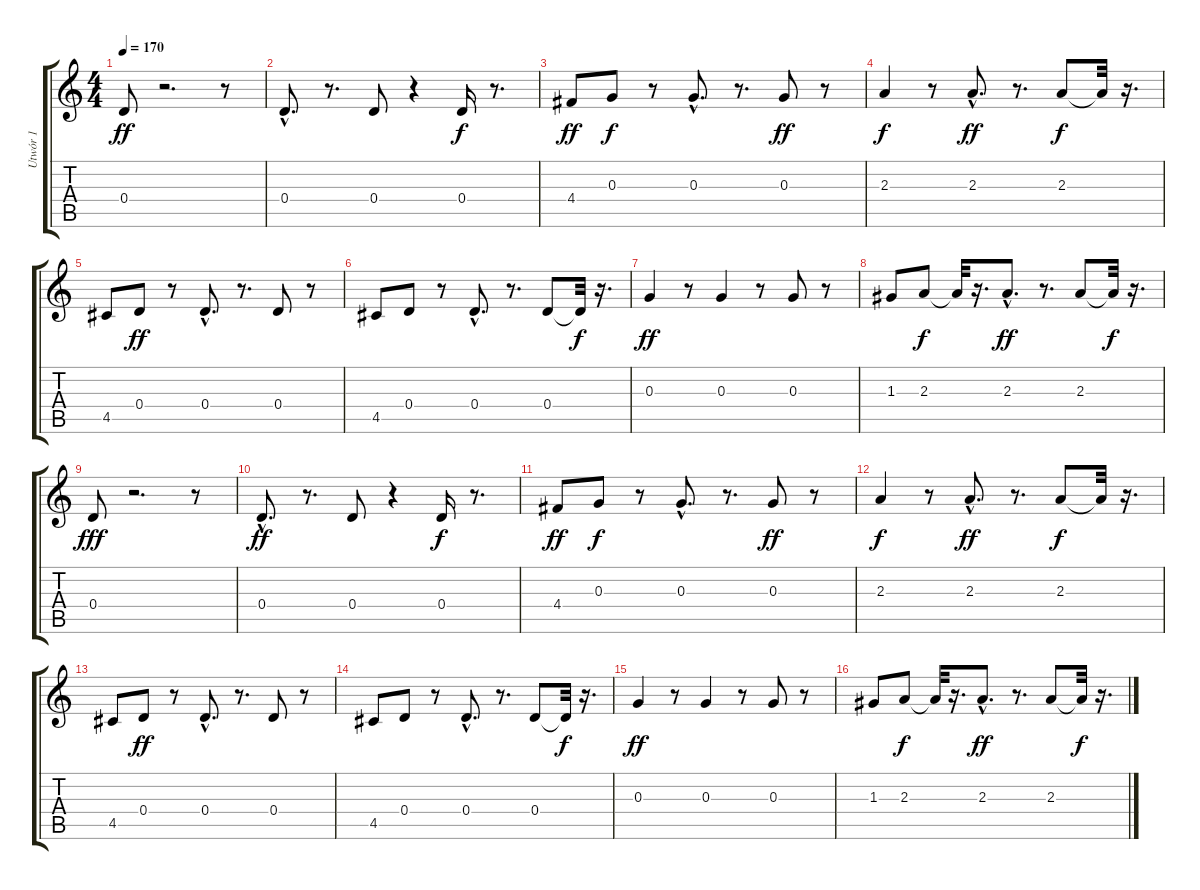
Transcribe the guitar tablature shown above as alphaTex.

\track ("Utwór 1" "Utwór 1") {instrument electricguitarclean}
\staff {score tabs}
\tuning (E4 B3 G3 D3 A2 E2) {hide}
\ts (4 4)
\tempo 170
\clef g2
\ks c
0.4.8{dy ff} r.2{d} r.8 |
0.4{hac}.8{d} r.8{d} 0.4.8 r.4 0.4.16{dy f} r.8{d} |
4.4.8{dy ff} 0.3.8{dy f} r.8 0.3{hac}.8{d} r.8{d} 0.3.8{dy ff} r.8 |
2.3.4{dy f} r.8 2.3{hac}.8{d dy ff} r.8{d} 2.3.8{dy f} 2.3{t}.32 r.16{d} |
4.5.8 0.4.8{dy ff} r.8 0.4{hac}.8{d} r.8{d} 0.4.8 r.8 |
4.5.8 0.4.8 r.8 0.4{hac}.8{d} r.8{d} 0.4.8 0.4{t}.32{dy f} r.16{d} |
0.3.4{dy ff} r.8 0.3.4 r.8 0.3.8 r.8 |
1.3.8 2.3.8{dy f} 2.3{t}.32 r.16{d} 2.3{hac}.8{d dy ff} r.8{d} 2.3.8 2.3{t}.32{dy f} r.16{d} |
0.4.8{dy fff} r.2{d} r.8 |
0.4{hac}.8{d dy ff} r.8{d} 0.4.8 r.4 0.4.16{dy f} r.8{d} |
4.4.8{dy ff} 0.3.8{dy f} r.8 0.3{hac}.8{d} r.8{d} 0.3.8{dy ff} r.8 |
2.3.4{dy f} r.8 2.3{hac}.8{d dy ff} r.8{d} 2.3.8{dy f} 2.3{t}.32 r.16{d} |
4.5.8 0.4.8{dy ff} r.8 0.4{hac}.8{d} r.8{d} 0.4.8 r.8 |
4.5.8 0.4.8 r.8 0.4{hac}.8{d} r.8{d} 0.4.8 0.4{t}.32{dy f} r.16{d} |
0.3.4{dy ff} r.8 0.3.4 r.8 0.3.8 r.8 |
1.3.8 2.3.8{dy f} 2.3{t}.32 r.16{d} 2.3{hac}.8{d dy ff} r.8{d} 2.3.8 2.3{t}.32{dy f} r.16{d}
